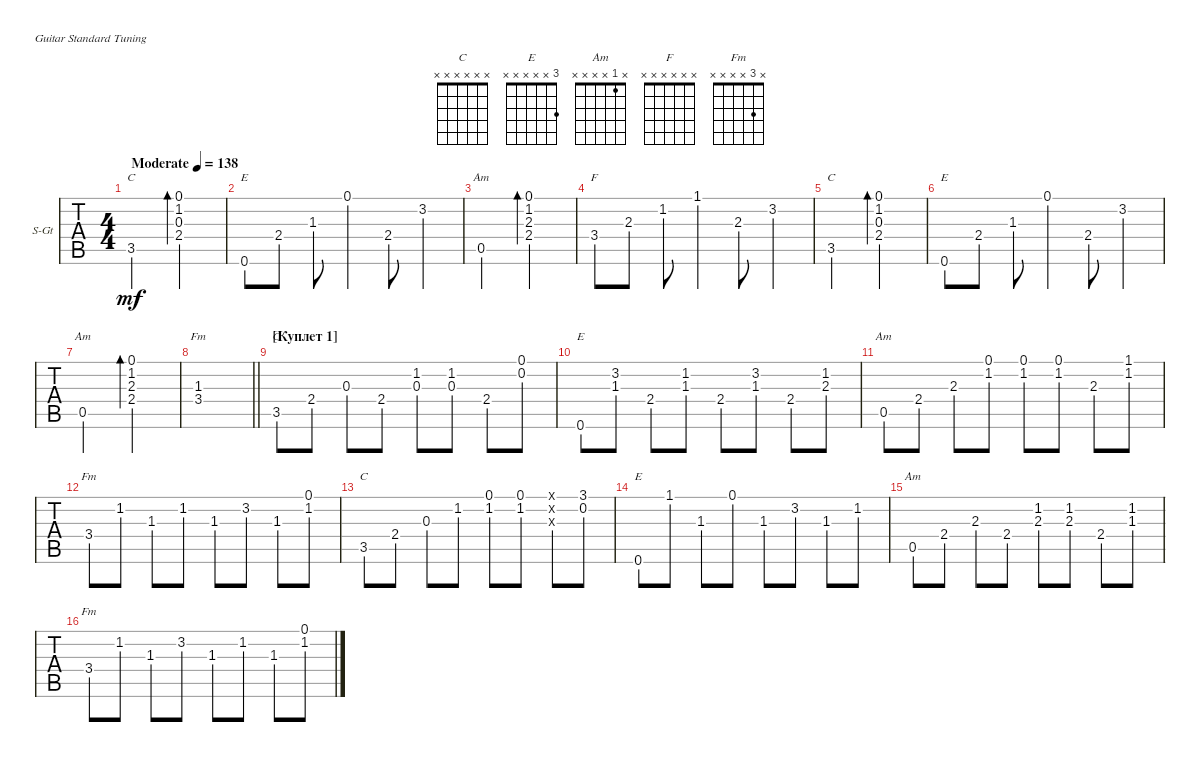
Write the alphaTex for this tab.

\bracketExtendMode groupsimilarinstruments
\firstSystemTrackNameOrientation horizontal
\otherSystemsTrackNameOrientation horizontal
\track ("" "S-Gt") {instrument acousticguitarsteel}
\staff {tabs}
\tuning (E4 B3 G3 D3 A2 E2)
\chord ("C" x x x x 3 x)
\chord ("E" x x x x x x)
\chord ("Am" x x x x x x)
\chord ("F" x x x x x x)
\chord ("E" x x x x x 0)
\chord ("Am" x x x x 0 x)
\chord ("Fm" x x 1 3 x x)
\chord ("C" x x x x x x)
\chord ("E" 0 x x x x x)
\chord ("Am" x 1 x x x x)
\chord ("Fm" 1 x x x x x)
\chord ("E" 3 x x x x x)
\chord ("Fm" x 3 x x x x)
\ts (4 4)
\beaming (8 2 2 2 2)
\tempo (138 "Moderate")
\clef g2
\ks c
3.5.2{ch "C" dy mf instrument acousticguitarsteel} (2.4 0.3 1.2 0.1).2{bd 30} |
0.6.8{ch "E"} 2.4.8 1.3.8 0.1.4 2.4.8 3.2.4 |
0.5.2{ch "Am"} (2.4 2.3 1.2 0.1).2{bd 30} |
3.4.8{ch "F"} 2.3.8 1.2.8 1.1.4 2.3.8 3.2.4 |
3.5.2{ch "C"} (2.4 0.3 1.2 0.1).2{bd 30} |
0.6.8{ch "E"} 2.4.8 1.3.8 0.1.4 2.4.8 3.2.4 |
0.5.2{ch "Am"} (2.4 2.3 1.2 0.1).2{bd 30} |
\barLineRight lightlight
(3.4 1.3).1{ch "Fm"} |
\section ("" "[Куплет 1]")
3.5.8{ch "C"} 2.4.8 0.3.8 2.4.8 (1.2 0.3).8 (1.2 0.3).8 2.4.8 (0.1 0.2).8 |
0.6.8{ch "E"} (3.2 1.3).8 2.4.8 (1.2 1.3).8 2.4.8 (3.2 1.3).8 2.4.8 (1.2 2.3).8 |
0.5.8{ch "Am"} 2.4.8 2.3.8 (0.1 1.2).8 (0.1 1.2).8 (0.1 1.2).8 2.3.8 (1.1 1.2).8 |
3.4.8{ch "Fm"} 1.2.8 1.3.8 1.2.8 1.3.8 3.2.8 1.3.8 (0.1 1.2).8 |
3.5.8{ch "C"} 2.4.8 0.3.8 1.2.8 (0.1 1.2).8 (0.1 1.2).8 (0.1{x} 0.2{x} 0.3{x}).8 (3.1 0.2).8 |
0.6.8{ch "E"} 1.1.8 1.3.8 0.1.8 1.3.8 3.2.8 1.3.8 1.2.8 |
0.5.8{ch "Am"} 2.4.8 2.3.8 2.4.8 (1.2 2.3).8 (1.2 2.3).8 2.4.8 (1.2 1.3).8 |
3.4.8{ch "Fm"} 1.2.8 1.3.8 3.2.8 1.3.8 1.2.8 1.3.8 (0.1 1.2).8
